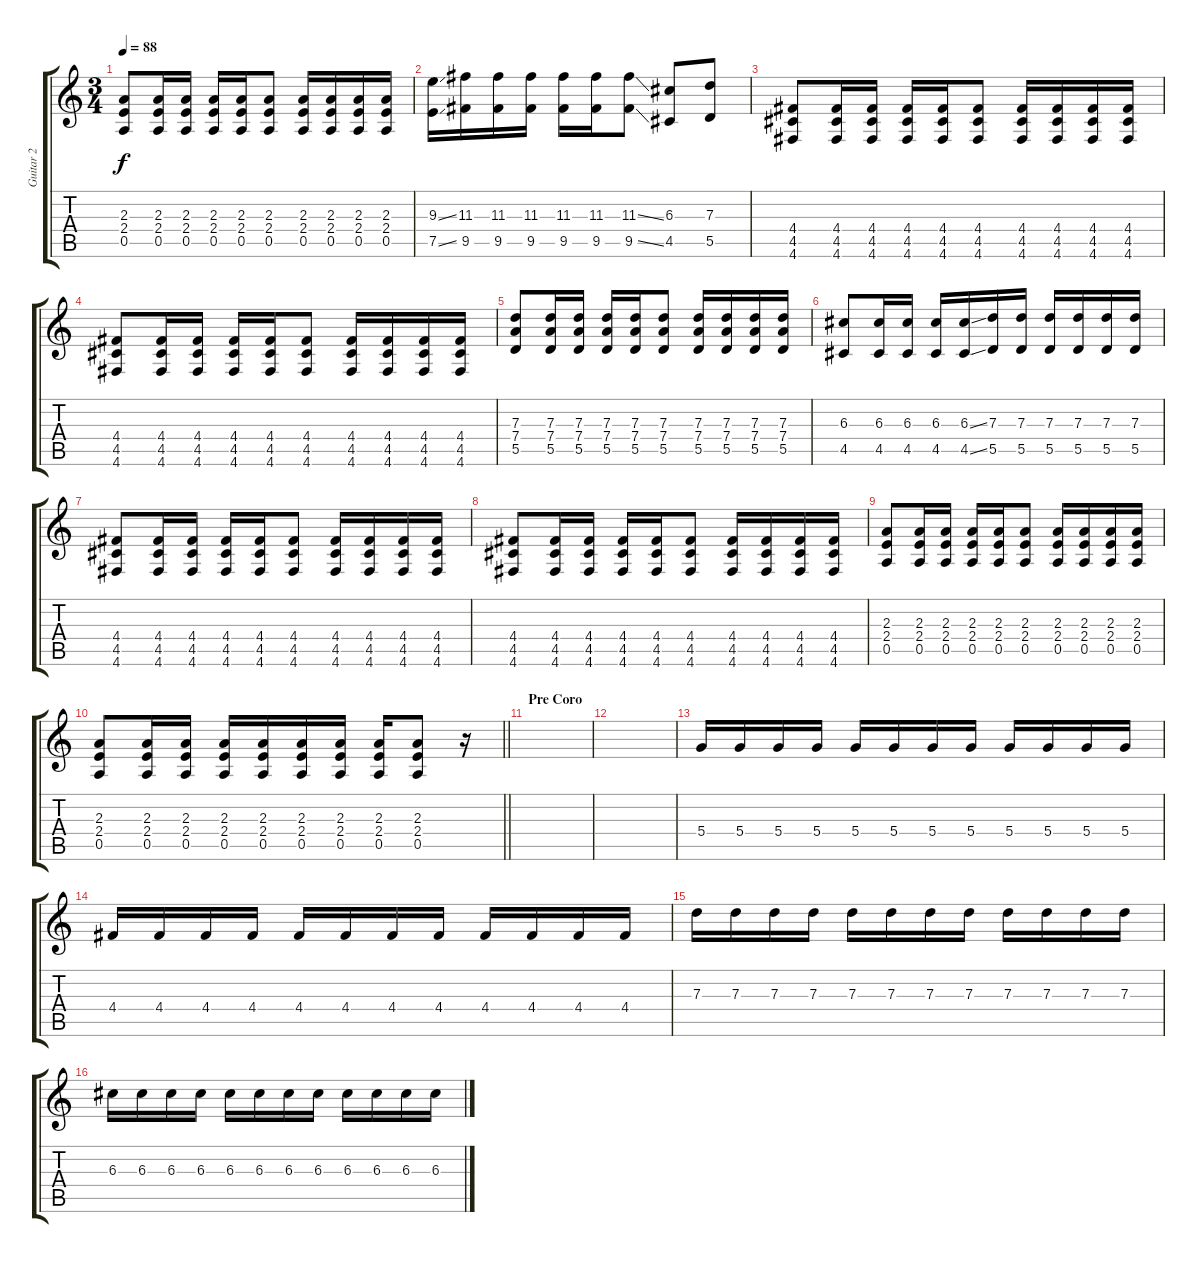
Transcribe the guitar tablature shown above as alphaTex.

\track ("Guitar 2" "Guitar 2") {instrument electricguitarjazz}
\staff {score tabs}
\tuning (E4 B3 G3 D3 A2 D2) {hide}
\ts (3 4)
\tempo 88
\clef g2
\ks c
(2.3 2.4 0.5).8{dy f} (2.3 2.4 0.5).16 (2.3 2.4 0.5).16 (2.3 2.4 0.5).16 (2.3 2.4 0.5).16 (2.3 2.4 0.5).8 (2.3 2.4 0.5).16 (2.3 2.4 0.5).16 (2.3 2.4 0.5).16 (2.3 2.4 0.5).16 |
(9.3{ss} 7.5{ss}).16 (11.3 9.5).16 (11.3 9.5).16 (11.3 9.5).16 (11.3 9.5).16 (11.3 9.5).16 (11.3{ss} 9.5{ss}).8 (6.3 4.5).8 (7.3 5.5).8 |
(4.4 4.5 4.6).8 (4.4 4.5 4.6).16 (4.4 4.5 4.6).16 (4.4 4.5 4.6).16 (4.4 4.5 4.6).16 (4.4 4.5 4.6).8 (4.4 4.5 4.6).16 (4.4 4.5 4.6).16 (4.4 4.5 4.6).16 (4.4 4.5 4.6).16 |
(4.4 4.5 4.6).8 (4.4 4.5 4.6).16 (4.4 4.5 4.6).16 (4.4 4.5 4.6).16 (4.4 4.5 4.6).16 (4.4 4.5 4.6).8 (4.4 4.5 4.6).16 (4.4 4.5 4.6).16 (4.4 4.5 4.6).16 (4.4 4.5 4.6).16 |
(7.3 7.4 5.5).8 (7.3 7.4 5.5).16 (7.3 7.4 5.5).16 (7.3 7.4 5.5).16 (7.3 7.4 5.5).16 (7.3 7.4 5.5).8 (7.3 7.4 5.5).16 (7.3 7.4 5.5).16 (7.3 7.4 5.5).16 (7.3 7.4 5.5).16 |
(6.3 4.5).8 (6.3 4.5).16 (6.3 4.5).16 (6.3 4.5).16 (6.3{ss} 4.5{ss}).16 (7.3 5.5).16 (7.3 5.5).16 (7.3 5.5).16 (7.3 5.5).16 (7.3 5.5).16 (7.3 5.5).16 |
(4.4 4.5 4.6).8 (4.4 4.5 4.6).16 (4.4 4.5 4.6).16 (4.4 4.5 4.6).16 (4.4 4.5 4.6).16 (4.4 4.5 4.6).8 (4.4 4.5 4.6).16 (4.4 4.5 4.6).16 (4.4 4.5 4.6).16 (4.4 4.5 4.6).16 |
(4.4 4.5 4.6).8 (4.4 4.5 4.6).16 (4.4 4.5 4.6).16 (4.4 4.5 4.6).16 (4.4 4.5 4.6).16 (4.4 4.5 4.6).8 (4.4 4.5 4.6).16 (4.4 4.5 4.6).16 (4.4 4.5 4.6).16 (4.4 4.5 4.6).16 |
(2.3 2.4 0.5).8 (2.3 2.4 0.5).16 (2.3 2.4 0.5).16 (2.3 2.4 0.5).16 (2.3 2.4 0.5).16 (2.3 2.4 0.5).8 (2.3 2.4 0.5).16 (2.3 2.4 0.5).16 (2.3 2.4 0.5).16 (2.3 2.4 0.5).16 |
\barLineRight lightlight
(2.3 2.4 0.5).8 (2.3 2.4 0.5).16 (2.3 2.4 0.5).16 (2.3 2.4 0.5).16 (2.3 2.4 0.5).16 (2.3 2.4 0.5).16 (2.3 2.4 0.5).16 (2.3 2.4 0.5).16 (2.3 2.4 0.5).8 r.16 |
\section ("" "Pre Coro")
|
|
5.4.16{instrument electricguitarjazz} 5.4.16 5.4.16 5.4.16 5.4.16 5.4.16 5.4.16 5.4.16 5.4.16 5.4.16 5.4.16 5.4.16 |
4.4.16 4.4.16 4.4.16 4.4.16 4.4.16 4.4.16 4.4.16 4.4.16 4.4.16 4.4.16 4.4.16 4.4.16 |
7.3.16 7.3.16 7.3.16 7.3.16 7.3.16 7.3.16 7.3.16 7.3.16 7.3.16 7.3.16 7.3.16 7.3.16 |
6.3.16 6.3.16 6.3.16 6.3.16 6.3.16 6.3.16 6.3.16 6.3.16 6.3.16 6.3.16 6.3.16 6.3.16
